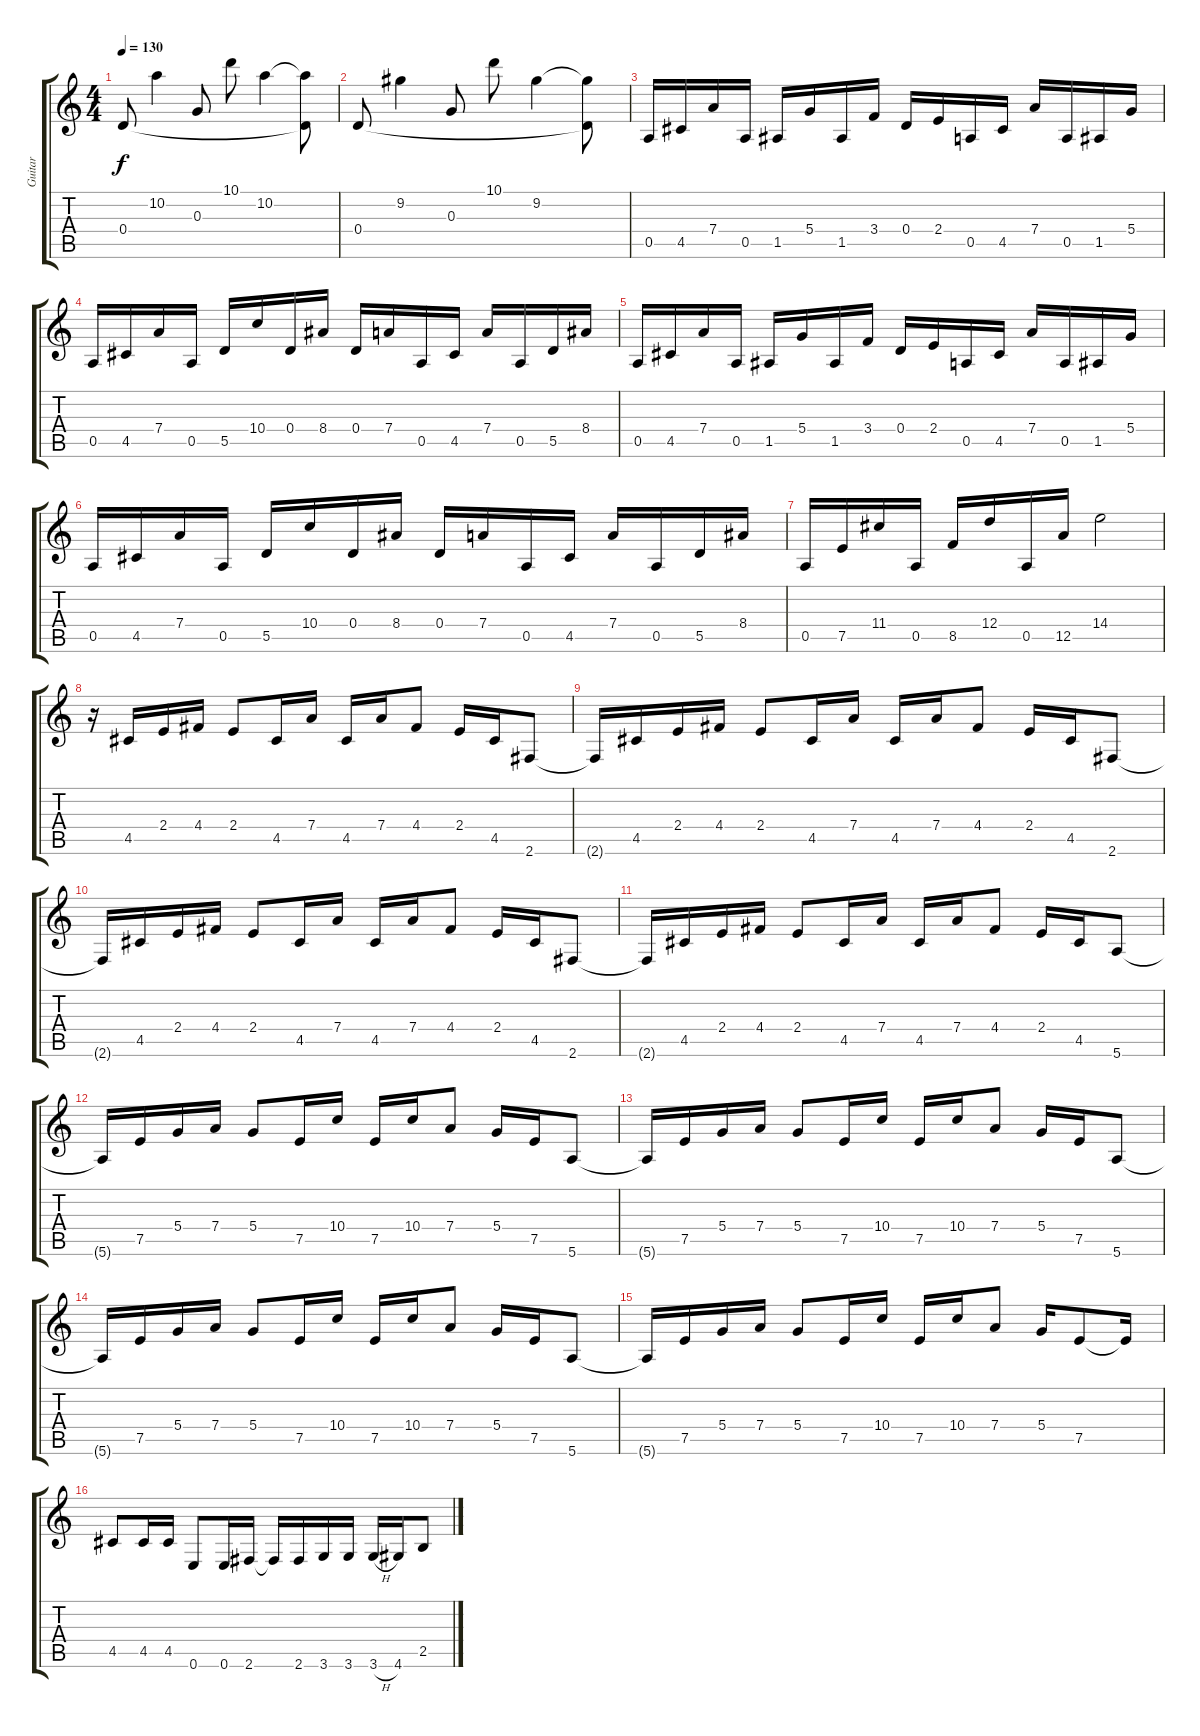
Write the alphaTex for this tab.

\track ("Guitar" "Guitar") {instrument overdrivenguitar}
\staff {score tabs}
\tuning (E4 B3 G3 D3 A2 E2) {hide}
\ts (4 4)
\tempo 130
\clef g2
\ks c
0.4.8{dy f} 10.2.4 0.3.8 10.1.8 10.2.4 (10.2{t} 0.4{t}).8 |
0.4.8 9.2.4 0.3.8 10.1.8 9.2.4 (9.2{t} 0.4{t}).8 |
0.5.16 4.5.16 7.4.16 0.5.16 1.5.16 5.4.16 1.5.16 3.4.16 0.4.16 2.4.16 0.5.16 4.5.16 7.4.16 0.5.16 1.5.16 5.4.16 |
0.5.16 4.5.16 7.4.16 0.5.16 5.5.16 10.4.16 0.4.16 8.4.16 0.4.16 7.4.16 0.5.16 4.5.16 7.4.16 0.5.16 5.5.16 8.4.16 |
0.5.16 4.5.16 7.4.16 0.5.16 1.5.16 5.4.16 1.5.16 3.4.16 0.4.16 2.4.16 0.5.16 4.5.16 7.4.16 0.5.16 1.5.16 5.4.16 |
0.5.16 4.5.16 7.4.16 0.5.16 5.5.16 10.4.16 0.4.16 8.4.16 0.4.16 7.4.16 0.5.16 4.5.16 7.4.16 0.5.16 5.5.16 8.4.16 |
0.5.16 7.5.16 11.4.16 0.5.16 8.5.16 12.4.16 0.5.16 12.5.16 14.4.2 |
r.16 4.5.16 2.4.16 4.4.16 2.4.8 4.5.16 7.4.16 4.5.16 7.4.16 4.4.8 2.4.16 4.5.16 2.6.8 |
2.6{t}.16 4.5.16 2.4.16 4.4.16 2.4.8 4.5.16 7.4.16 4.5.16 7.4.16 4.4.8 2.4.16 4.5.16 2.6.8 |
2.6{t}.16 4.5.16 2.4.16 4.4.16 2.4.8 4.5.16 7.4.16 4.5.16 7.4.16 4.4.8 2.4.16 4.5.16 2.6.8 |
2.6{t}.16 4.5.16 2.4.16 4.4.16 2.4.8 4.5.16 7.4.16 4.5.16 7.4.16 4.4.8 2.4.16 4.5.16 5.6.8 |
5.6{t}.16 7.5.16 5.4.16 7.4.16 5.4.8 7.5.16 10.4.16 7.5.16 10.4.16 7.4.8 5.4.16 7.5.16 5.6.8 |
5.6{t}.16 7.5.16 5.4.16 7.4.16 5.4.8 7.5.16 10.4.16 7.5.16 10.4.16 7.4.8 5.4.16 7.5.16 5.6.8 |
5.6{t}.16 7.5.16 5.4.16 7.4.16 5.4.8 7.5.16 10.4.16 7.5.16 10.4.16 7.4.8 5.4.16 7.5.16 5.6.8 |
5.6{t}.16 7.5.16 5.4.16 7.4.16 5.4.8 7.5.16 10.4.16 7.5.16 10.4.16 7.4.8 5.4.16 7.5.8 7.5{t}.16 |
4.5.8 4.5.16 4.5.16 0.6.8 0.6.16 2.6.16 2.6{t}.16 2.6.16 3.6.16 3.6.16 3.6{h}.16 4.6.16 2.5.8
